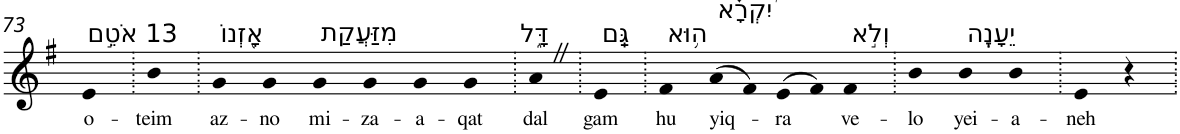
**kern	**text
*part1	*part1
*staff1	*staff1
*I"Piano	*
*I'Pno	*
!!LO:PB:g=z
*clefG2	*
*k[f#]	*
*G:	*
=73	=73
!LO:TX:a:t=13 אֹטֵ֣ם	!
!	!LO:LY:b
4e	o-
=74.	=74.
!	!LO:LY:b
4b	-teim
=75.	=75.
!LO:TX:a:t=אָ֭זְנוֹ	!
!	!LO:LY:b
4g	az-
!	!LO:LY:b
4g	-no
!LO:TX:a:t=מִזַּעֲקַת	!
!	!LO:LY:b
4g	mi-
!	!LO:LY:b
4g	-za-
!	!LO:LY:b
4g	-a-
!	!LO:LY:b
4g	-qat
=76.	=76.
!LO:TX:a:t=דָּ֑ל	!
!	!LO:LY:b
4aZ	dal
=77.	=77.
!LO:TX:a:t=גַּֽם	!
!	!LO:LY:b
4e	gam
=78.	=78.
!LO:TX:a:t=ה֥וּא	!
!	!LO:LY:b
4f#	hu
!LO:TX:a:t=יִ֝קְרָ֗א	!
!	!LO:LY:b
(>8a	yiq-
8f#)	.
!	!LO:LY:b
(>8e	-ra
8f#)	.
!LO:TX:a:t=וְלֹ֣א	!
!	!LO:LY:b
4f#	ve-
=79.	=79.
!	!LO:LY:b
4b	-lo
!LO:TX:a:t=יֵעָנֶֽה	!
!	!LO:LY:b
4b	yei-
!	!LO:LY:b
4b	-a-
=80.	=80.
!	!LO:LY:b
4e	-neh
4r	.
=.	=.
*-	*-
